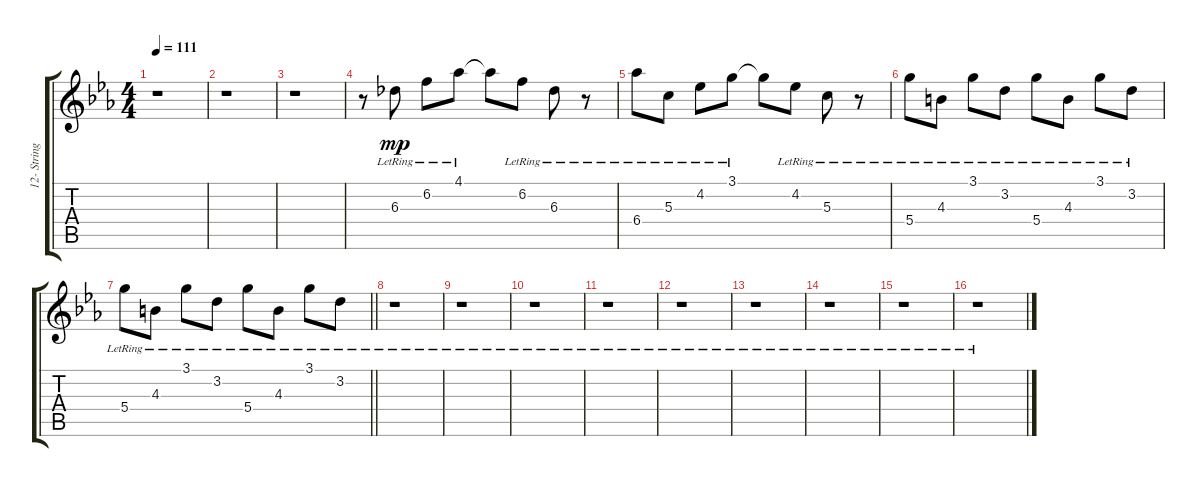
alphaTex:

\track ("12- String Acoustic" "12- String") {instrument acousticguitarsteel}
\staff {score tabs}
\tuning (E4 B3 G3 D4 A3 E3) {hide}
\ts (4 4)
\tempo 111
\clef g2
\ks eb
r.1{dy mf} |
r.1 |
r.1 |
r.8 6.3{lr}.8{dy mp} 6.2{lr}.8 4.1{lr}.8 4.1{t}.8 6.2{lr}.8 6.3{lr}.8 r.8 |
6.4{lr}.8 5.3{lr}.8 4.2{lr}.8 3.1{lr}.8 3.1{t}.8 4.2{lr}.8 5.3{lr}.8 r.8 |
5.4{lr}.8 4.3{lr}.8 3.1{lr}.8 3.2{lr}.8 5.4{lr}.8 4.3{lr}.8 3.1{lr}.8 3.2{lr}.8 |
\barLineRight lightlight
5.4{lr}.8 4.3{lr}.8 3.1{lr}.8 3.2{lr}.8 5.4{lr}.8 4.3{lr}.8 3.1{lr}.8 3.2{lr}.8 |
r.1 |
r.1 |
r.1 |
r.1 |
r.1 |
r.1 |
r.1 |
r.1 |
r.1
